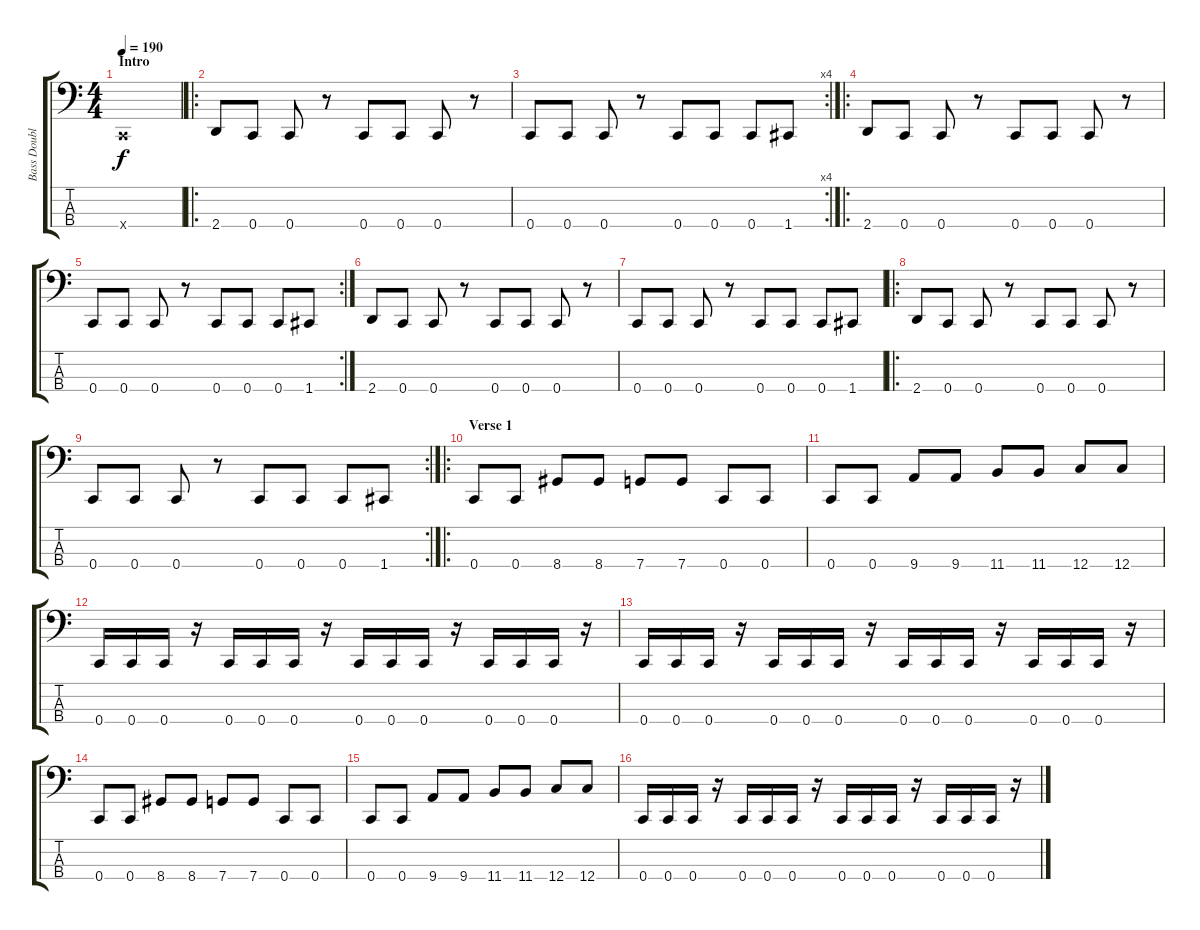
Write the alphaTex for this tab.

\track ("Bass Double" "Bass Doubl") {instrument slapbass1}
\staff {score tabs}
\tuning (F2 C2 G1 C1) {hide}
\ts (4 4)
\section ("" "Intro")
\tempo 190
\clef f4
\ks c
0.4{x}.1{dy f instrument slapbass1} |
\ro
2.4.8 0.4.8 0.4.8 r.8 0.4.8 0.4.8 0.4.8 r.8 |
\rc 4
0.4.8 0.4.8 0.4.8 r.8 0.4.8 0.4.8 0.4.8 1.4.8 |
\ro
2.4.8 0.4.8 0.4.8 r.8 0.4.8 0.4.8 0.4.8 r.8 |
\rc 2
0.4.8 0.4.8 0.4.8 r.8 0.4.8 0.4.8 0.4.8 1.4.8 |
2.4.8 0.4.8 0.4.8 r.8 0.4.8 0.4.8 0.4.8 r.8 |
0.4.8 0.4.8 0.4.8 r.8 0.4.8 0.4.8 0.4.8 1.4.8 |
\ro
2.4.8 0.4.8 0.4.8 r.8 0.4.8 0.4.8 0.4.8 r.8 |
\rc 2
0.4.8 0.4.8 0.4.8 r.8 0.4.8 0.4.8 0.4.8 1.4.8 |
\ro
\section ("" "Verse 1")
0.4.8 0.4.8 8.4.8 8.4.8 7.4.8 7.4.8 0.4.8 0.4.8 |
0.4.8 0.4.8 9.4.8 9.4.8 11.4.8 11.4.8 12.4.8 12.4.8 |
0.4.16 0.4.16 0.4.16 r.16 0.4.16 0.4.16 0.4.16 r.16 0.4.16 0.4.16 0.4.16 r.16 0.4.16 0.4.16 0.4.16 r.16 |
0.4.16 0.4.16 0.4.16 r.16 0.4.16 0.4.16 0.4.16 r.16 0.4.16 0.4.16 0.4.16 r.16 0.4.16 0.4.16 0.4.16 r.16 |
0.4.8 0.4.8 8.4.8 8.4.8 7.4.8 7.4.8 0.4.8 0.4.8 |
0.4.8 0.4.8 9.4.8 9.4.8 11.4.8 11.4.8 12.4.8 12.4.8 |
0.4.16 0.4.16 0.4.16 r.16 0.4.16 0.4.16 0.4.16 r.16 0.4.16 0.4.16 0.4.16 r.16 0.4.16 0.4.16 0.4.16 r.16
